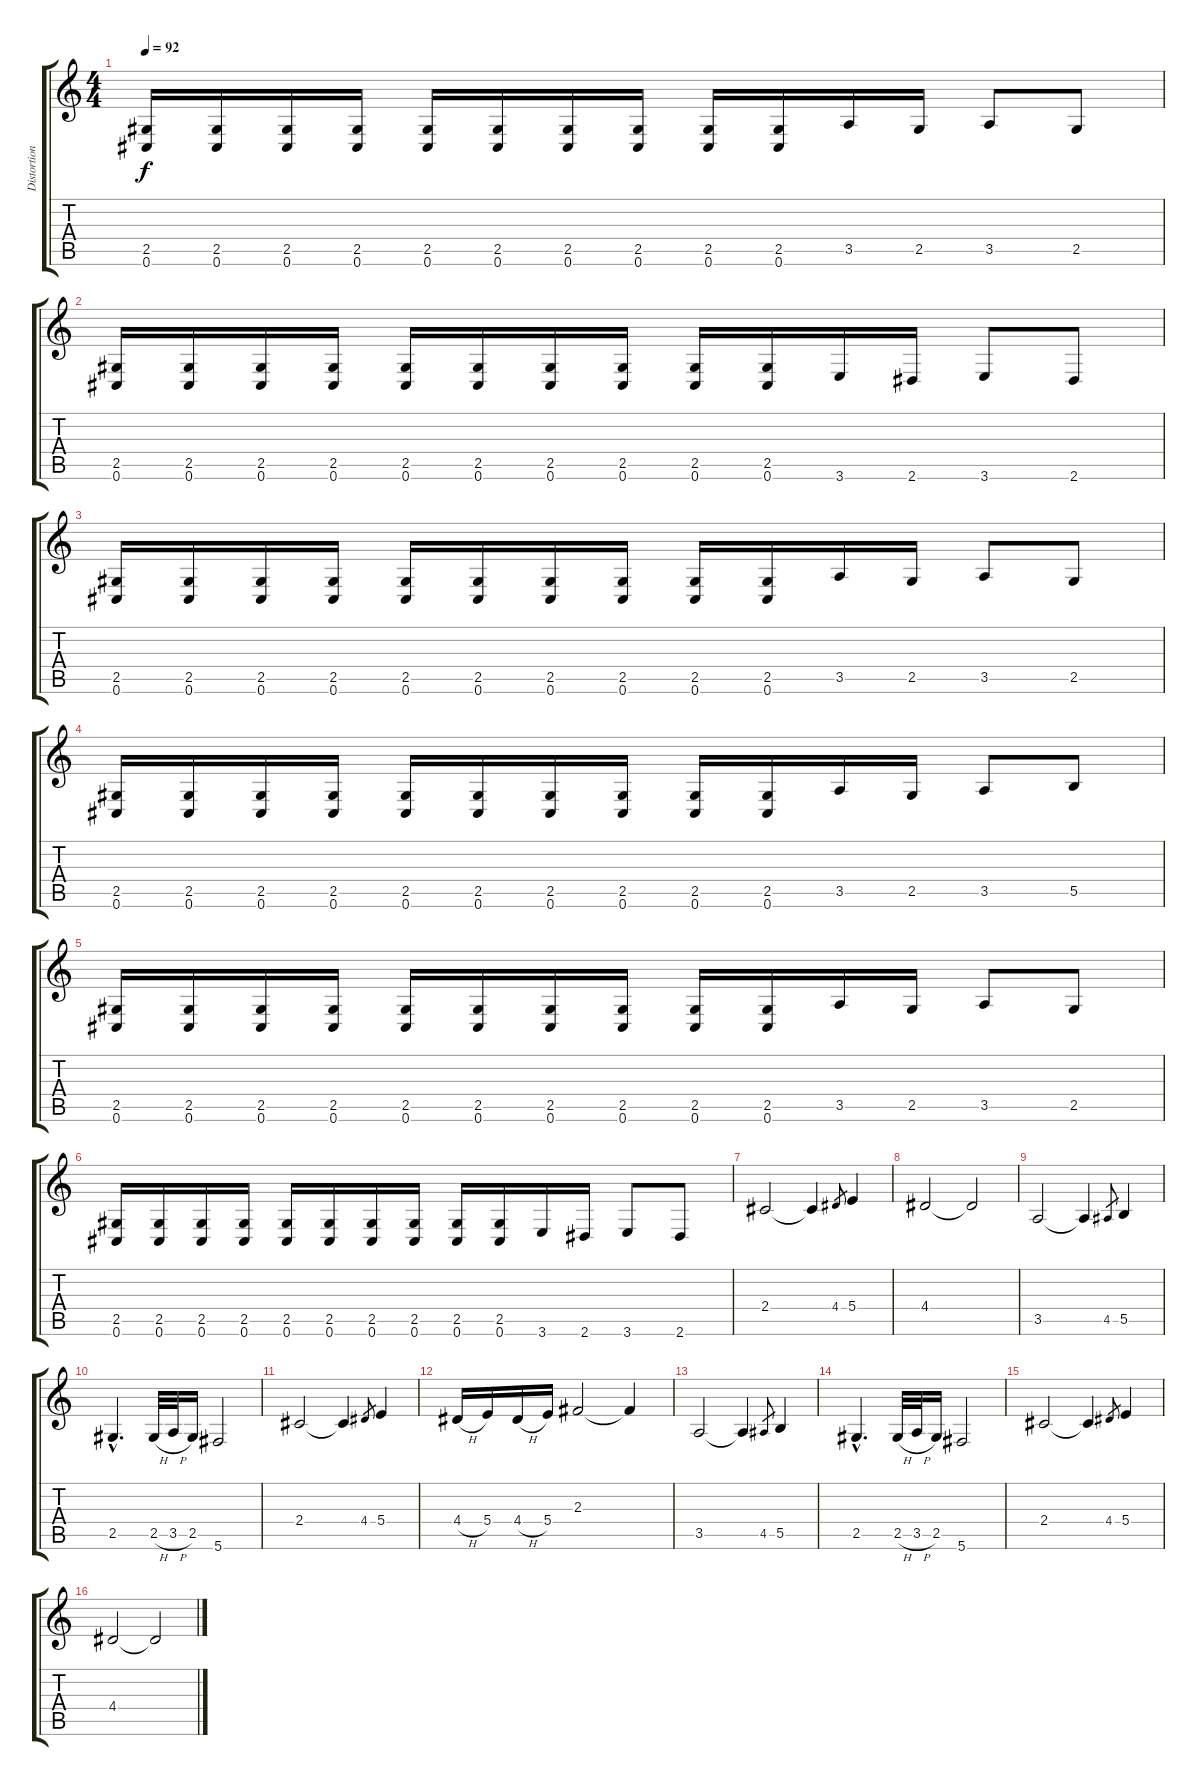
\track ("Distortion Guitar" "Distortion") {instrument distortionguitar}
\staff {score tabs}
\tuning (Db4 Ab3 E3 B2 Gb2 Db2) {hide}
\ts (4 4)
\tempo 92
\clef g2
\ks c
(2.5 0.6).16{dy f} (2.5 0.6).16 (2.5 0.6).16 (2.5 0.6).16 (2.5 0.6).16 (2.5 0.6).16 (2.5 0.6).16 (2.5 0.6).16 (2.5 0.6).16 (2.5 0.6).16 3.5.16 2.5.16 3.5.8 2.5.8 |
(2.5 0.6).16 (2.5 0.6).16 (2.5 0.6).16 (2.5 0.6).16 (2.5 0.6).16 (2.5 0.6).16 (2.5 0.6).16 (2.5 0.6).16 (2.5 0.6).16 (2.5 0.6).16 3.6.16 2.6.16 3.6.8 2.6.8 |
(2.5 0.6).16 (2.5 0.6).16 (2.5 0.6).16 (2.5 0.6).16 (2.5 0.6).16 (2.5 0.6).16 (2.5 0.6).16 (2.5 0.6).16 (2.5 0.6).16 (2.5 0.6).16 3.5.16 2.5.16 3.5.8 2.5.8 |
(2.5 0.6).16 (2.5 0.6).16 (2.5 0.6).16 (2.5 0.6).16 (2.5 0.6).16 (2.5 0.6).16 (2.5 0.6).16 (2.5 0.6).16 (2.5 0.6).16 (2.5 0.6).16 3.5.16 2.5.16 3.5.8 5.5.8 |
(2.5 0.6).16 (2.5 0.6).16 (2.5 0.6).16 (2.5 0.6).16 (2.5 0.6).16 (2.5 0.6).16 (2.5 0.6).16 (2.5 0.6).16 (2.5 0.6).16 (2.5 0.6).16 3.5.16 2.5.16 3.5.8 2.5.8 |
(2.5 0.6).16 (2.5 0.6).16 (2.5 0.6).16 (2.5 0.6).16 (2.5 0.6).16 (2.5 0.6).16 (2.5 0.6).16 (2.5 0.6).16 (2.5 0.6).16 (2.5 0.6).16 3.6.16 2.6.16 3.6.8 2.6.8 |
2.4.2 2.4{t}.4 4.4.8{gr} 5.4.4 |
4.4.2 4.4{t}.2 |
3.5.2 3.5{t}.4 4.5.8{gr} 5.5.4 |
2.5{hac}.4{d} 2.5{h}.32 3.5{h}.32 2.5.16 5.6.2 |
2.4.2 2.4{t}.4 4.4.8{gr} 5.4.4 |
4.4{h}.16 5.4.16 4.4{h}.16 5.4.16 2.3.2 2.3{t}.4 |
3.5.2 3.5{t}.4 4.5.8{gr} 5.5.4 |
2.5{hac}.4{d} 2.5{h}.32 3.5{h}.32 2.5.16 5.6.2 |
2.4.2 2.4{t}.4 4.4.8{gr} 5.4.4 |
4.4.2 4.4{t}.2
